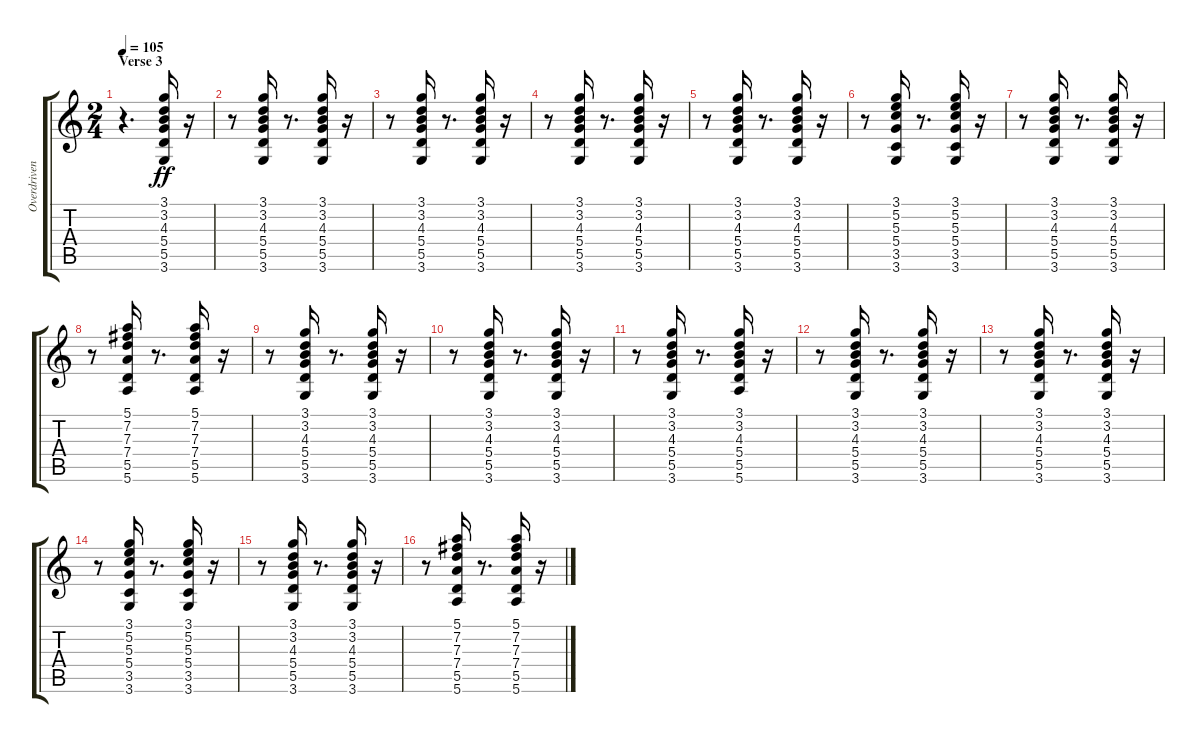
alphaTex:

\track ("Overdriven" "Overdriven") {instrument overdrivenguitar}
\staff {score tabs}
\tuning (E4 B3 G3 D3 A2 E2) {hide}
\ts (2 4)
\section ("" "Verse 3")
\tempo 105
\clef g2
\ks c
r.4{d dy f instrument electricguitarclean} (3.1 3.2 4.3 5.4 5.5 3.6).16{dy ff} r.16 |
r.8 (3.1 3.2 4.3 5.4 5.5 3.6).16 r.8{d} (3.1 3.2 4.3 5.4 5.5 3.6).16 r.16 |
r.8 (3.1 3.2 4.3 5.4 5.5 3.6).16 r.8{d} (3.1 3.2 4.3 5.4 5.5 3.6).16 r.16 |
r.8 (3.1 3.2 4.3 5.4 5.5 3.6).16 r.8{d} (3.1 3.2 4.3 5.4 5.5 3.6).16 r.16 |
r.8 (3.1 3.2 4.3 5.4 5.5 3.6).16 r.8{d} (3.1 3.2 4.3 5.4 5.5 3.6).16 r.16 |
r.8 (3.1 5.2 5.3 5.4 3.5 3.6).16 r.8{d} (3.1 5.2 5.3 5.4 3.5 3.6).16 r.16 |
r.8 (3.1 3.2 4.3 5.4 5.5 3.6).16 r.8{d} (3.1 3.2 4.3 5.4 5.5 3.6).16 r.16 |
r.8 (5.1 7.2 7.3 7.4 5.5 5.6).16 r.8{d} (5.1 7.2 7.3 7.4 5.5 5.6).16 r.16 |
r.8 (3.1 3.2 4.3 5.4 5.5 3.6).16 r.8{d} (3.1 3.2 4.3 5.4 5.5 3.6).16 r.16 |
r.8 (3.1 3.2 4.3 5.4 5.5 3.6).16 r.8{d} (3.1 3.2 4.3 5.4 5.5 3.6).16 r.16 |
r.8 (3.1 3.2 4.3 5.4 5.5 3.6).16 r.8{d} (3.1 3.2 4.3 5.4 5.5 5.6).16 r.16 |
r.8 (3.1 3.2 4.3 5.4 5.5 3.6).16 r.8{d} (3.1 3.2 4.3 5.4 5.5 3.6).16 r.16 |
r.8 (3.1 3.2 4.3 5.4 5.5 3.6).16 r.8{d} (3.1 3.2 4.3 5.4 5.5 3.6).16 r.16 |
r.8 (3.1 5.2 5.3 5.4 3.5 3.6).16 r.8{d} (3.1 5.2 5.3 5.4 3.5 3.6).16 r.16 |
r.8 (3.1 3.2 4.3 5.4 5.5 3.6).16 r.8{d} (3.1 3.2 4.3 5.4 5.5 3.6).16 r.16 |
r.8 (5.1 7.2 7.3 7.4 5.5 5.6).16 r.8{d} (5.1 7.2 7.3 7.4 5.5 5.6).16 r.16
